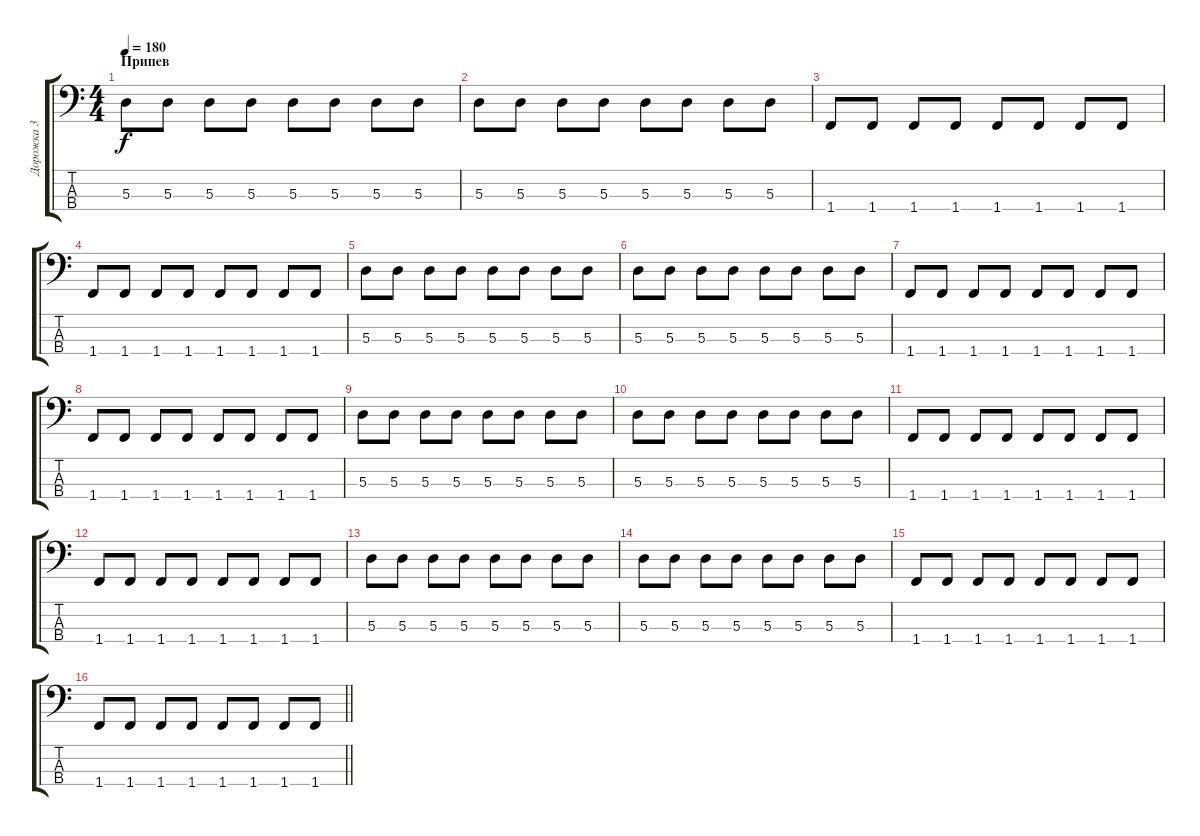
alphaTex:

\track ("Дорожка 3" "Дорожка 3") {instrument electricbassfinger}
\staff {score tabs}
\tuning (G2 D2 A1 E1) {hide}
\ts (4 4)
\section ("" "Припев")
\tempo 180
\clef f4
\ks c
5.3.8{dy f} 5.3.8 5.3.8 5.3.8 5.3.8 5.3.8 5.3.8 5.3.8 |
5.3.8 5.3.8 5.3.8 5.3.8 5.3.8 5.3.8 5.3.8 5.3.8 |
1.4.8 1.4.8 1.4.8 1.4.8 1.4.8 1.4.8 1.4.8 1.4.8 |
1.4.8 1.4.8 1.4.8 1.4.8 1.4.8 1.4.8 1.4.8 1.4.8 |
5.3.8 5.3.8 5.3.8 5.3.8 5.3.8 5.3.8 5.3.8 5.3.8 |
5.3.8 5.3.8 5.3.8 5.3.8 5.3.8 5.3.8 5.3.8 5.3.8 |
1.4.8 1.4.8 1.4.8 1.4.8 1.4.8 1.4.8 1.4.8 1.4.8 |
1.4.8 1.4.8 1.4.8 1.4.8 1.4.8 1.4.8 1.4.8 1.4.8 |
5.3.8 5.3.8 5.3.8 5.3.8 5.3.8 5.3.8 5.3.8 5.3.8 |
5.3.8 5.3.8 5.3.8 5.3.8 5.3.8 5.3.8 5.3.8 5.3.8 |
1.4.8 1.4.8 1.4.8 1.4.8 1.4.8 1.4.8 1.4.8 1.4.8 |
1.4.8 1.4.8 1.4.8 1.4.8 1.4.8 1.4.8 1.4.8 1.4.8 |
5.3.8 5.3.8 5.3.8 5.3.8 5.3.8 5.3.8 5.3.8 5.3.8 |
5.3.8 5.3.8 5.3.8 5.3.8 5.3.8 5.3.8 5.3.8 5.3.8 |
1.4.8 1.4.8 1.4.8 1.4.8 1.4.8 1.4.8 1.4.8 1.4.8 |
\barLineRight lightlight
1.4.8 1.4.8 1.4.8 1.4.8 1.4.8 1.4.8 1.4.8 1.4.8
